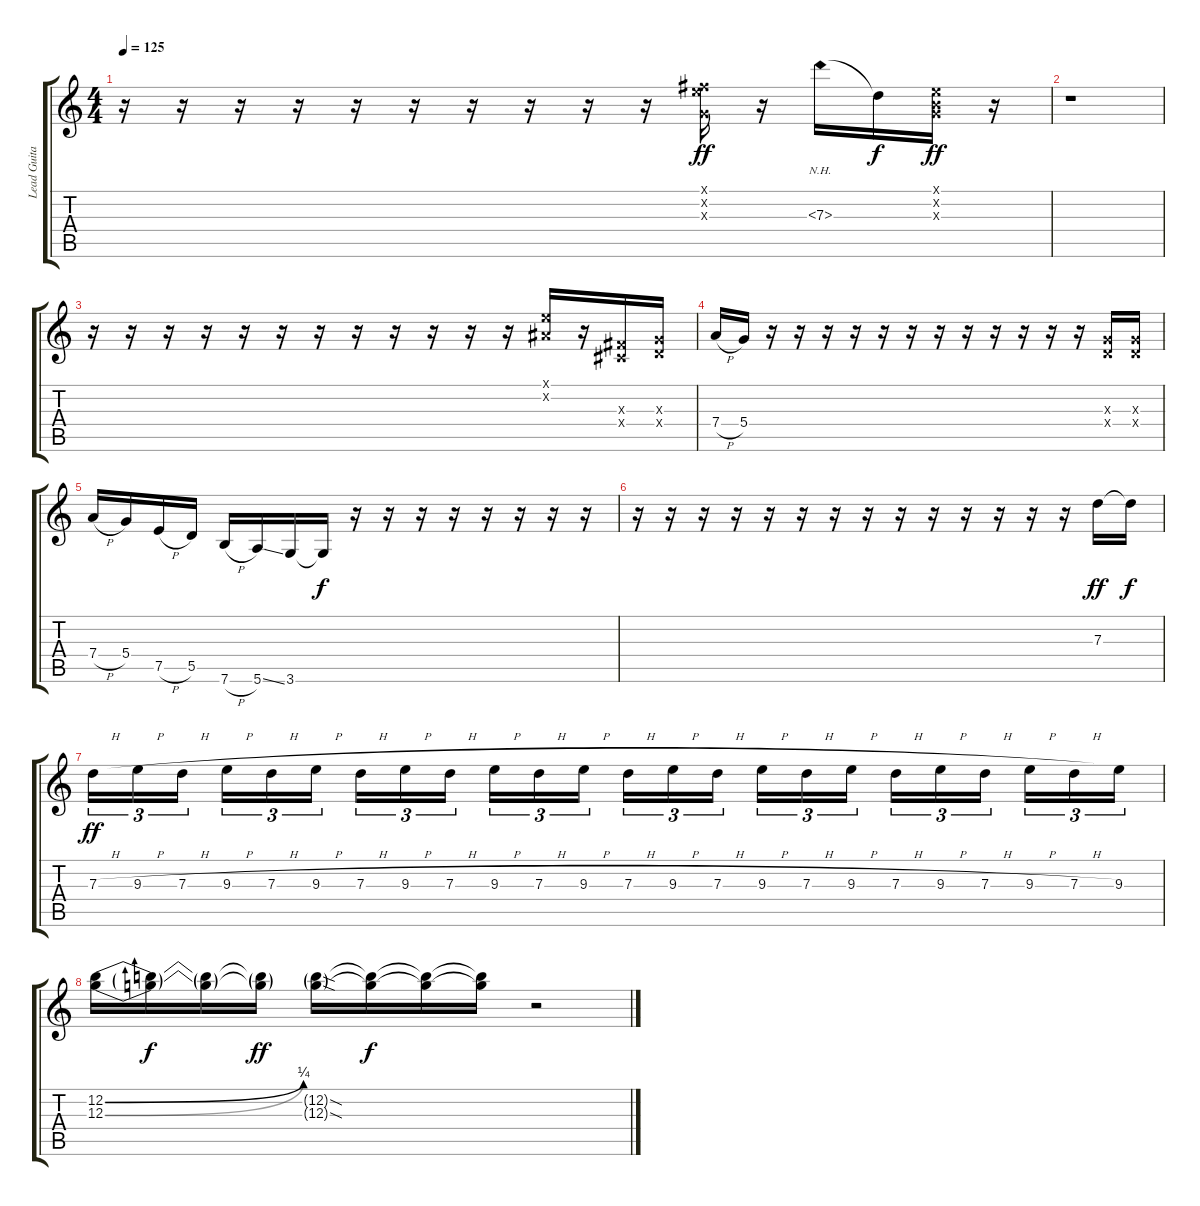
\track ("Lead Guitar" "Lead Guita") {instrument distortionguitar}
\staff {score tabs}
\tuning (E4 B3 G3 D3 A2 E2) {hide}
\ts (4 4)
\tempo 125
\clef g2
\ks c
r.16{dy f} r.16 r.16 r.16 r.16 r.16 r.16 r.16 r.16 r.16 (0.1{x} 7.2{x} 0.3{x}).16{dy ff} r.16 7.3{nh}.16 7.3{t}.16{dy f} (0.1{x} 0.2{x} 0.3{x}).16{dy ff} r.16 |
r.1 |
r.16 r.16 r.16 r.16 r.16 r.16 r.16 r.16 r.16 r.16 r.16 r.16 (0.1{x} -1.2{x}).16 r.16 (-1.3{x} -1.4{x}).16 (0.3{x} 0.4{x}).16 |
7.4{h}.16 5.4.16 r.16 r.16 r.16 r.16 r.16 r.16 r.16 r.16 r.16 r.16 r.16 r.16 (0.3{x} 0.4{x}).16 (0.3{x} 0.4{x}).16 |
7.4{h}.16 5.4.16 7.5{h}.16 5.5.16 7.6{h}.16 5.6{ss}.16 3.6.16 3.6{t}.16{dy f} r.16 r.16 r.16 r.16 r.16 r.16 r.16 r.16 |
r.16 r.16 r.16 r.16 r.16 r.16 r.16 r.16 r.16 r.16 r.16 r.16 r.16 r.16 7.3.16{dy ff} 7.3{t}.16{dy f} |
7.3{h}.16{tu (3 2) dy ff} 9.3{h}.16{tu (3 2)} 7.3{h}.16{tu (3 2) beam splitsecondary} 9.3{h}.16{tu (3 2)} 7.3{h}.16{tu (3 2)} 9.3{h}.16{tu (3 2)} 7.3{h}.16{tu (3 2)} 9.3{h}.16{tu (3 2)} 7.3{h}.16{tu (3 2) beam splitsecondary} 9.3{h}.16{tu (3 2)} 7.3{h}.16{tu (3 2)} 9.3{h}.16{tu (3 2)} 7.3{h}.16{tu (3 2)} 9.3{h}.16{tu (3 2)} 7.3{h}.16{tu (3 2) beam splitsecondary} 9.3{h}.16{tu (3 2)} 7.3{h}.16{tu (3 2)} 9.3{h}.16{tu (3 2)} 7.3{h}.16{tu (3 2)} 9.3{h}.16{tu (3 2)} 7.3{h}.16{tu (3 2) beam splitsecondary} 9.3{h}.16{tu (3 2)} 7.3{h}.16{tu (3 2)} 9.3.16{tu (3 2)} |
(12.2{be (bend 0 0 60 1)} 12.3{be (bend 0 0 60 1)}).16 (12.2{t} 12.3{t}).16{dy f} (12.2{t} 12.3{t}).16 (12.2{t} 12.3{t}).16{dy ff} (12.2{sod g} 12.3{sod g}).16 (12.2{t} 12.3{t}).16{dy f} (12.2{t} 12.3{t}).16 (12.2{t} 12.3{t}).16 r.2
